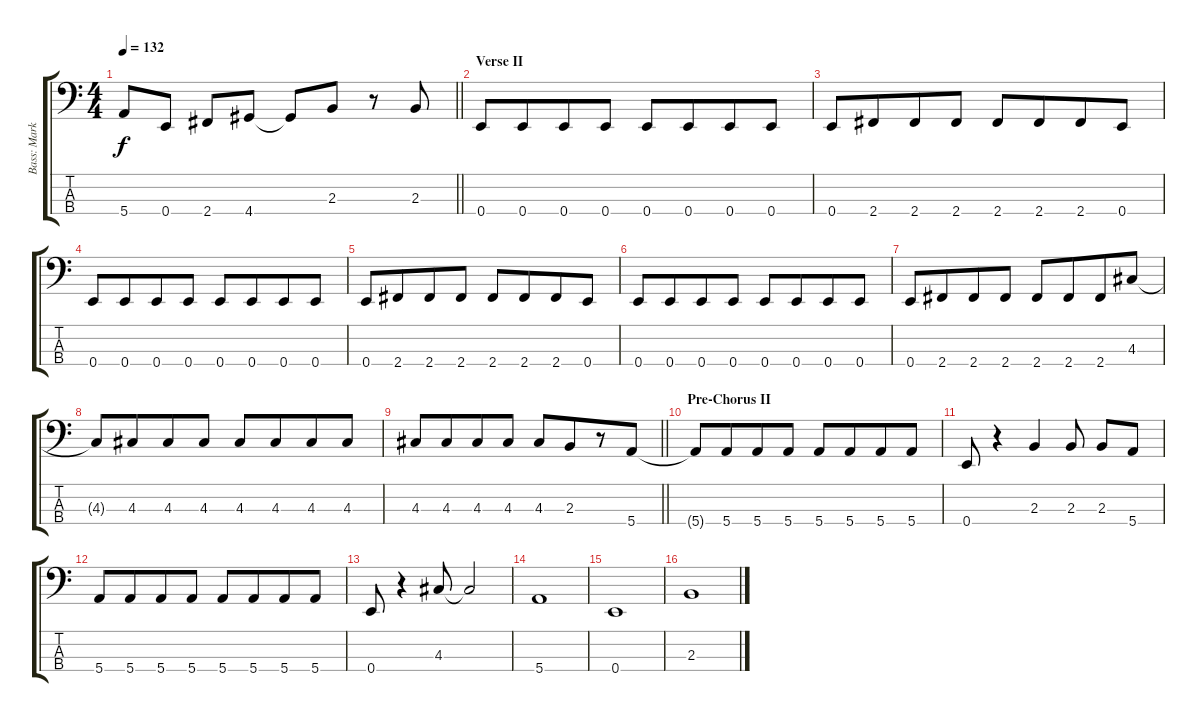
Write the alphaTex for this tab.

\track ("Bass: Mark" "Bass: Mark") {instrument electricbassfinger}
\staff {score tabs}
\tuning (G2 D2 A1 E1) {hide}
\ts (4 4)
\tempo 132
\clef f4
\barLineRight lightlight
\ks c
5.4.8{dy f} 0.4.8 2.4.8 4.4.8 4.4{t}.8 2.3.8 r.8 2.3.8 |
\section ("" "Verse II")
0.4.8 0.4.8{beam merge} 0.4.8 0.4.8 0.4.8 0.4.8{beam merge} 0.4.8 0.4.8 |
0.4.8 2.4.8{beam merge} 2.4.8 2.4.8 2.4.8 2.4.8{beam merge} 2.4.8 0.4.8 |
0.4.8 0.4.8{beam merge} 0.4.8 0.4.8 0.4.8 0.4.8{beam merge} 0.4.8 0.4.8 |
0.4.8 2.4.8{beam merge} 2.4.8 2.4.8 2.4.8 2.4.8{beam merge} 2.4.8 0.4.8 |
0.4.8 0.4.8{beam merge} 0.4.8 0.4.8 0.4.8 0.4.8{beam merge} 0.4.8 0.4.8 |
0.4.8 2.4.8{beam merge} 2.4.8 2.4.8 2.4.8 2.4.8{beam merge} 2.4.8 4.3.8 |
4.3{t}.8 4.3.8{beam merge} 4.3.8 4.3.8 4.3.8 4.3.8{beam merge} 4.3.8 4.3.8 |
\barLineRight lightlight
4.3.8 4.3.8{beam merge} 4.3.8 4.3.8 4.3.8 2.3.8{beam merge} r.8 5.4.8 |
\section ("" "Pre-Chorus II")
5.4{t}.8 5.4.8{beam merge} 5.4.8 5.4.8{beam split} 5.4.8{beam merge} 5.4.8{beam merge} 5.4.8 5.4.8 |
0.4.8 r.4 2.3.4 2.3.8 2.3.8 5.4.8 |
5.4.8 5.4.8{beam merge} 5.4.8 5.4.8{beam split} 5.4.8{beam merge} 5.4.8{beam merge} 5.4.8 5.4.8 |
0.4.8 r.4 4.3.8 4.3{t}.2 |
5.4.1 |
0.4.1 |
2.3.1
